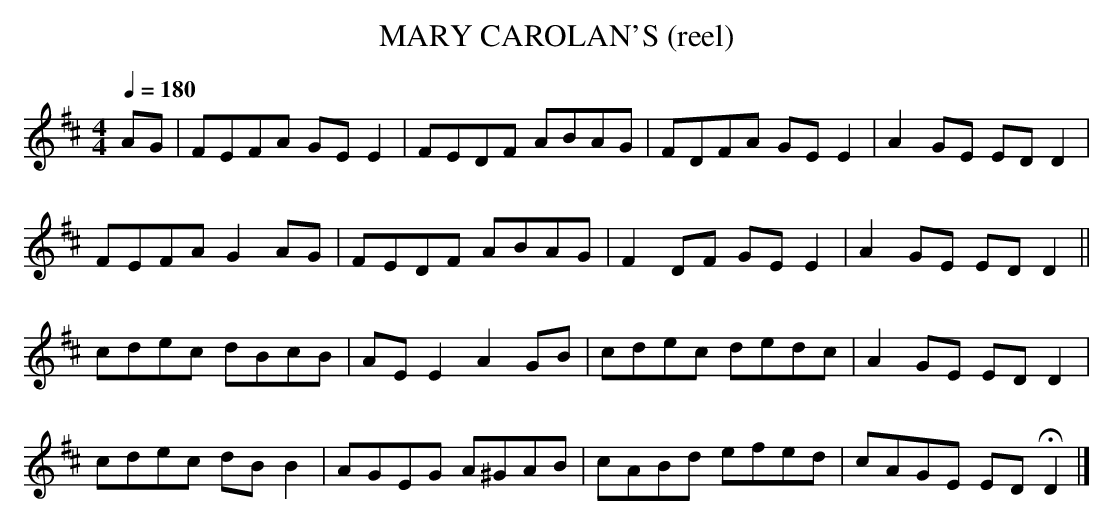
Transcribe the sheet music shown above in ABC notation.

X:1
T:MARY CAROLAN'S (reel)
Q:1/4=180
M:4/4
K:D
AG|FEFA GEE2|FEDF ABAG|FDFA GEE2|A2GE EDD2|
FEFA G2 AG|FEDF ABAG|F2 DF GE E2|A2GE ED D2||
cdec dBcB|AE E2 A2GB|cdec dedc|A2GE ED D2|
cdec dB B2|AGEG A^GAB|cABd efed|cAGE EDHD2|]
